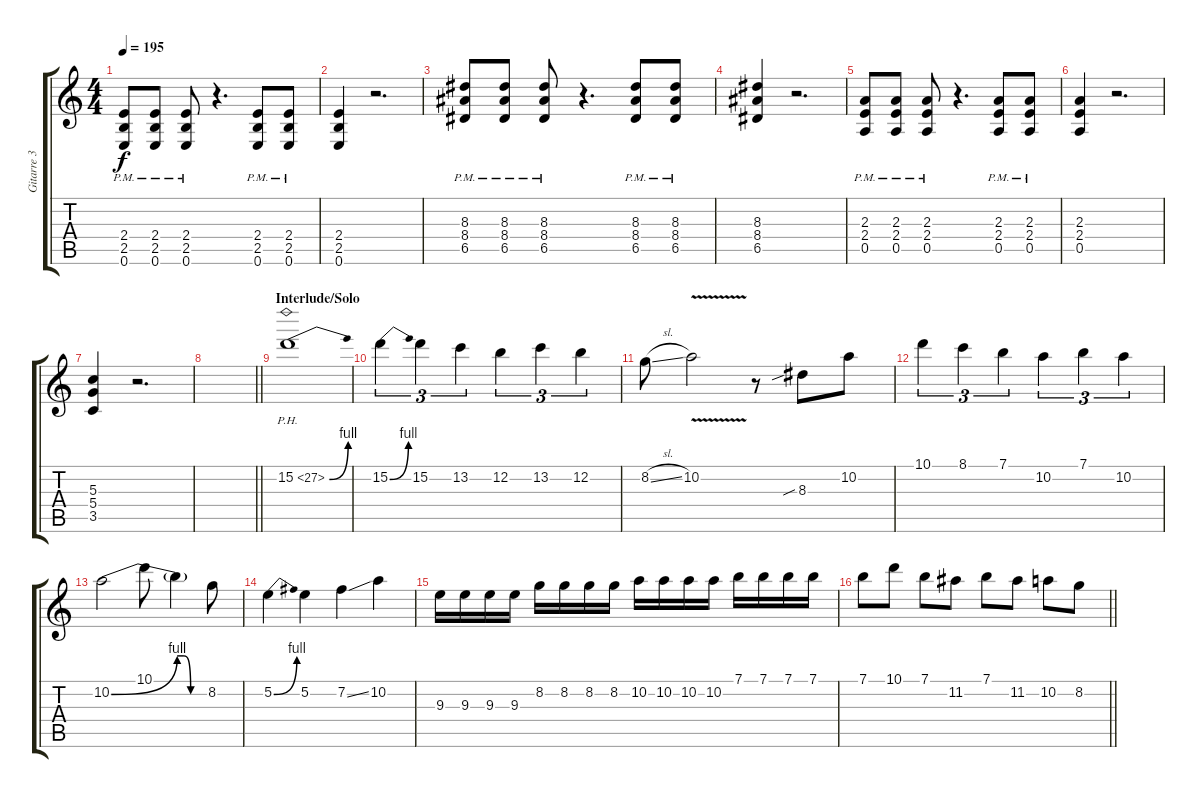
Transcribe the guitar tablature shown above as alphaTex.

\track ("Gitarre 3" "Gitarre 3") {instrument distortionguitar}
\staff {score tabs}
\tuning (E4 B3 G3 D3 A2 E2) {hide}
\ts (4 4)
\tempo 195
\clef g2
\ks c
(2.4{pm} 2.5{pm} 0.6{pm}).8{dy f} (2.4{pm} 2.5{pm} 0.6{pm}).8 (2.4{pm} 2.5{pm} 0.6{pm}).8 r.4{d} (2.4{pm} 2.5{pm} 0.6{pm}).8 (2.4{pm} 2.5{pm} 0.6{pm}).8 |
(2.4 2.5 0.6).4 r.2{d} |
(8.3{pm} 8.4{pm} 6.5{pm}).8 (8.3{pm} 8.4{pm} 6.5{pm}).8 (8.3{pm} 8.4{pm} 6.5{pm}).8 r.4{d} (8.3{pm} 8.4{pm} 6.5{pm}).8 (8.3{pm} 8.4{pm} 6.5{pm}).8 |
(8.3 8.4 6.5).4 r.2{d} |
(2.3{pm} 2.4{pm} 0.5{pm}).8 (2.3{pm} 2.4{pm} 0.5{pm}).8 (2.3{pm} 2.4{pm} 0.5{pm}).8 r.4{d} (2.3{pm} 2.4{pm} 0.5{pm}).8 (2.3{pm} 2.4{pm} 0.5{pm}).8 |
(2.3 2.4 0.5).4 r.2{d} |
(5.3 5.4 3.5).4 r.2{d} |
\barLineRight lightlight
|
\section ("" "Interlude/Solo")
15.2{be (bend 0 0 60 4) ph 12}.1{volume 13} |
15.2{be (bend 0 0 60 4)}.4{tu (3 2)} 15.2.4{tu (3 2)} 13.2.4{tu (3 2)} 12.2.4{tu (3 2)} 13.2.4{tu (3 2)} 12.2.4{tu (3 2)} |
8.2{sl}.8 10.2{v}.2 r.8 8.3{sib}.8 10.2.8 |
10.1.4{tu (3 2)} 8.1.4{tu (3 2)} 7.1.4{tu (3 2)} 10.2.4{tu (3 2)} 7.1.4{tu (3 2)} 10.2.4{tu (3 2)} |
10.2{be (bend 0 0 60 4)}.2 10.1.8 10.2{be (custom 0 4 15 4 30 0 60 0) t}.4 8.2.8 |
5.2{be (bend 0 0 60 4)}.4 5.2.4 7.2{ss}.4 10.2.4 |
9.3.16 9.3.16 9.3.16 9.3.16 8.2.16 8.2.16 8.2.16 8.2.16 10.2.16 10.2.16 10.2.16 10.2.16 7.1.16 7.1.16 7.1.16 7.1.16 |
\barLineRight lightlight
7.1.8 10.1.8 7.1.8 11.2.8 7.1.8 11.2.8 10.2.8 8.2.8
